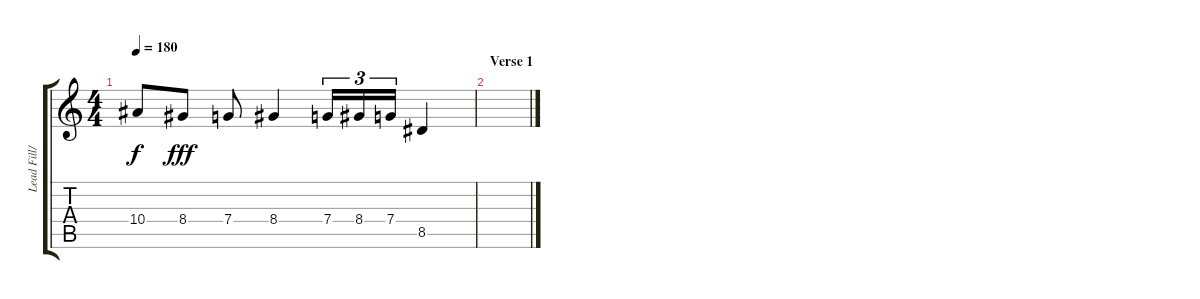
\track ("Lead Fill/Delay" "Lead Fill/") {instrument overdrivenguitar}
\staff {score tabs}
\tuning (D4 A3 F3 C3 G2 C2) {hide}
\ts (4 4)
\tempo 180
\clef g2
\ks c
10.4{t}.8{dy f} 8.4.8{dy fff} 7.4.8 8.4.4 7.4.16{tu (3 2)} 8.4.16{tu (3 2)} 7.4.16{tu (3 2)} 8.5.4 |
\section ("" "Verse 1")
